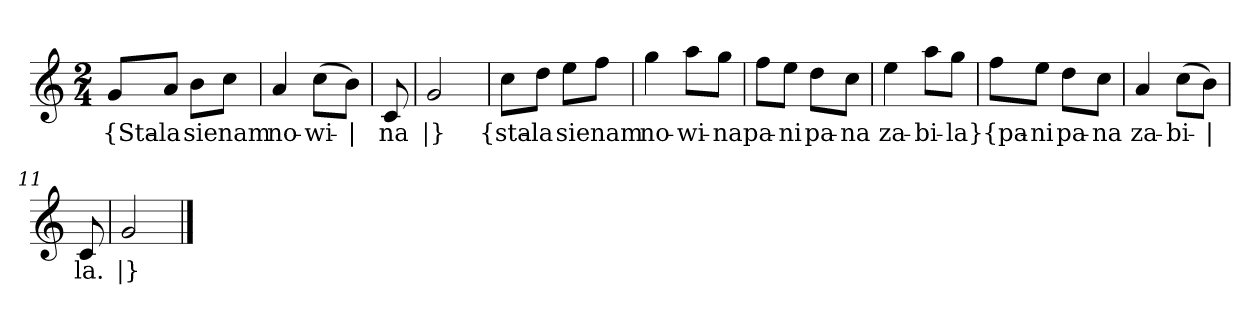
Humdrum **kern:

**kern	**text
*part1	*part1
*staff1	*staff1
*clefG2	*
*k[]	*
*C:	*
*M2/4	*
=	=
8g/L	{Sta-
8a/J	-la
8b\L	sie
8cc\J	nam
=2	=2
4a	no-
(8cc\L	-wi-
8b\J)	|
=3y	=3y
8c	-na
=4	=4
2g	|}
=5y	=5y
8cc\L	{sta-
8dd\J	-la
8ee\L	sie
8ff\J	nam
=6	=6
4gg	no-
8aa\L	-wi-
8gg\J	-na
=7	=7
8ff\L	pa-
8ee\J	-ni
8dd\L	pa-
8cc\J	-na
=8	=8
4ee	za-
8aa\L	-bi-
8gg\J	-la}
=9y	=9y
8ff\L	{pa-
8ee\J	-ni
8dd\L	pa-
8cc\J	-na
=10	=10
4a	za-
(8cc\L	-bi-
8b\J)	|
=11y	=11y
8c	-la.
=12	=12
2g	|}
==	==
*-	*-
